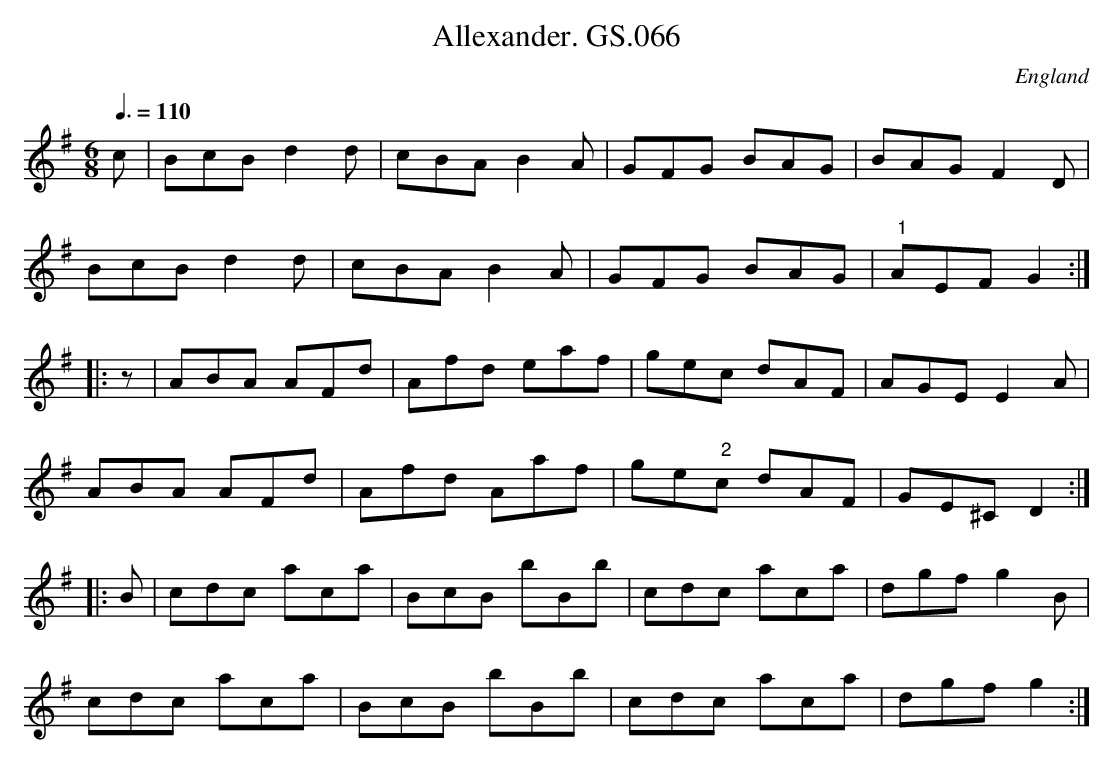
X:1
T:Allexander. GS.066
M:6/8
L:1/8
Q:3/8=110
O:England
K:G major
c | BcB d2d | cBA B2 A | GFG BAG | BAG F2 D |!
BcB d2 d | cBA B2 A | GFG BAG |  " 1" AEF G2 :|!
|:z|ABA AFd | Afd eaf | gec dAF | AGE E2 A |!
ABA AFd | Afd Aaf | ge" 2"c dAF | GE^C D2 :|!
|:B | cdc aca | BcB bBb | cdc aca | dgf g2 B |!
cdc aca | BcB bBb | cdc aca | dgf g2 :|
